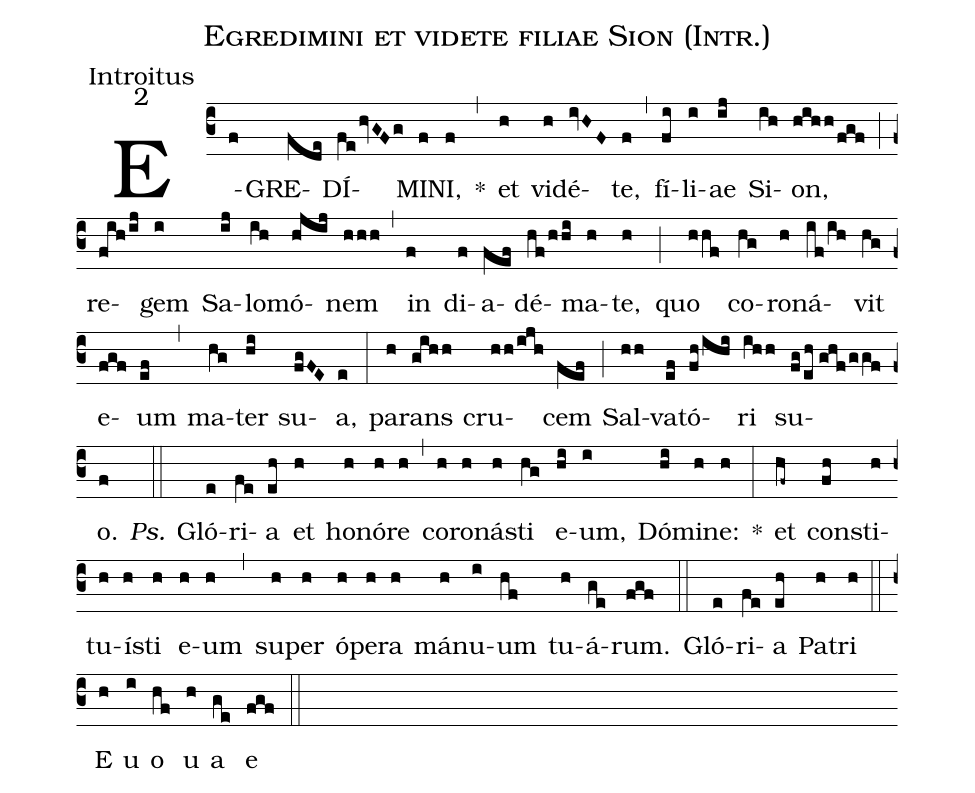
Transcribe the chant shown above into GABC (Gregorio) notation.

name:Egredimini et videte filiae Sion (Intr.);
office-part:Introitus;
mode:2;
%%
(c3) E(f)GRE(fde)DÍ(fehvGFg)MI(f)NI,(f) *(,) et(h) vi(h)dé(ivHF)te,(f) (,) fí(fi)li(i)ae(ij) Si(ih)on,(hihh/fgf) (;) re(fih/ij)gem(i) Sa(ij)lo(ih)mó(hjij)nem(hhh) (,) in(f) di(f)a(fef)dé(hf/hhi)ma(h)te,(h) (;) quo(hhf) co(hg)ro(h)ná(if/ih)vit(hg) e(fgf)um(ef) (,) ma(hg)ter(hi) su(fgFE)a,(e) (:) pa(h)rans(gihh) cru(hh/ijh)cem(fef) (;) Sal(hh)va(ef)tó(fh/ihi)ri(ihh) su(fg/eh//ghf/ggf)o.(f) <i>Ps.</i>(::) Gló(e)ri(fe)a(eh) et(h) ho(h)nó(h)re(h) (,) co(h)ro(h)ná(h)sti(hg) e(hi)um,(i) Dó(hi)mi(h)ne:(h) *(:) et(hf~) con(fh)sti(h)tu(h)í(h)sti(h) e(h)um(h) (,) su(h)per(h) ó(h)pe(h)ra(h) má(h)nu(i)um(hf) tu(h)á(ge)rum.(fgf) (::) Gló(e)ri(fe)a(eh) Pa(h)tri(h) (::) E(h) u(i) o(hf) u(h) a(ge) e(fgf) (::)
